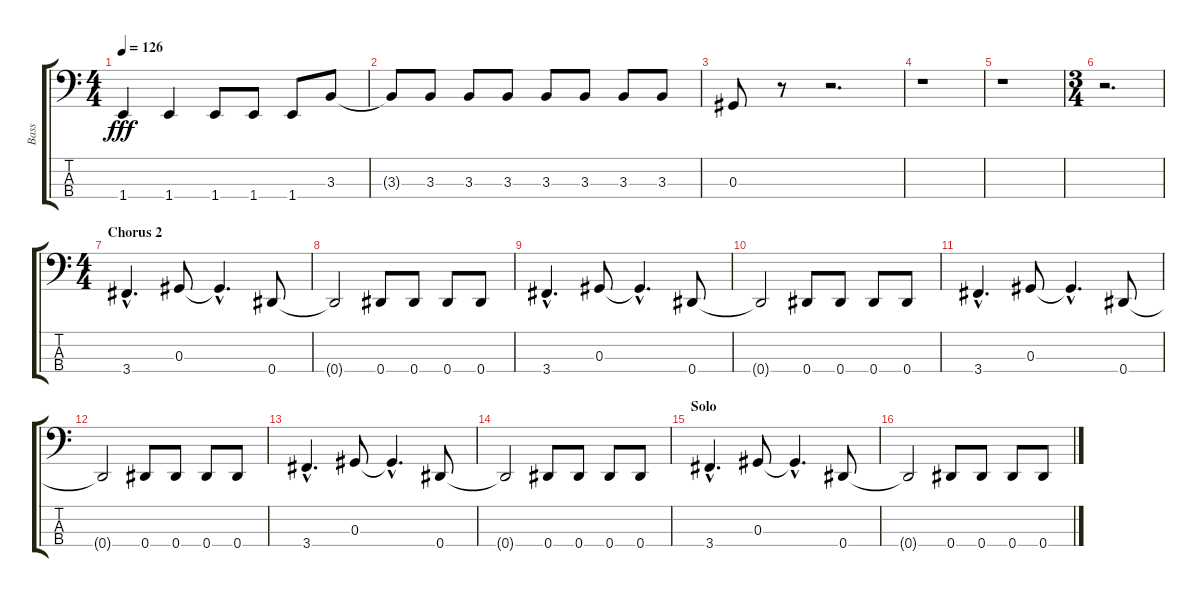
\track ("Bass" "Bass") {instrument electricbasspick}
\staff {score tabs}
\tuning (Gb2 Db2 Ab1 Eb1) {hide}
\ts (4 4)
\tempo 126
\clef f4
\ks c
1.4.4{dy fff} 1.4.4 1.4.8 1.4.8 1.4.8 3.3.8 |
3.3{t}.8 3.3.8 3.3.8 3.3.8 3.3.8 3.3.8 3.3.8 3.3.8 |
0.3.8 r.8 r.2{d} |
r.1 |
r.1 |
\ts (3 4)
r.2{d} |
\ts (4 4)
\section ("" "Chorus 2")
3.4{hac}.4{d} 0.3.8 0.3{hac t}.4{d} 0.4.8 |
0.4{t}.2 0.4.8 0.4.8 0.4.8 0.4.8 |
3.4{hac}.4{d} 0.3.8 0.3{hac t}.4{d} 0.4.8 |
0.4{t}.2 0.4.8 0.4.8 0.4.8 0.4.8 |
3.4{hac}.4{d} 0.3.8 0.3{hac t}.4{d} 0.4.8 |
0.4{t}.2 0.4.8 0.4.8 0.4.8 0.4.8 |
3.4{hac}.4{d} 0.3.8 0.3{hac t}.4{d} 0.4.8 |
0.4{t}.2 0.4.8 0.4.8 0.4.8 0.4.8 |
\section ("" "Solo")
3.4{hac}.4{d} 0.3.8 0.3{hac t}.4{d} 0.4.8 |
0.4{t}.2 0.4.8 0.4.8 0.4.8 0.4.8
